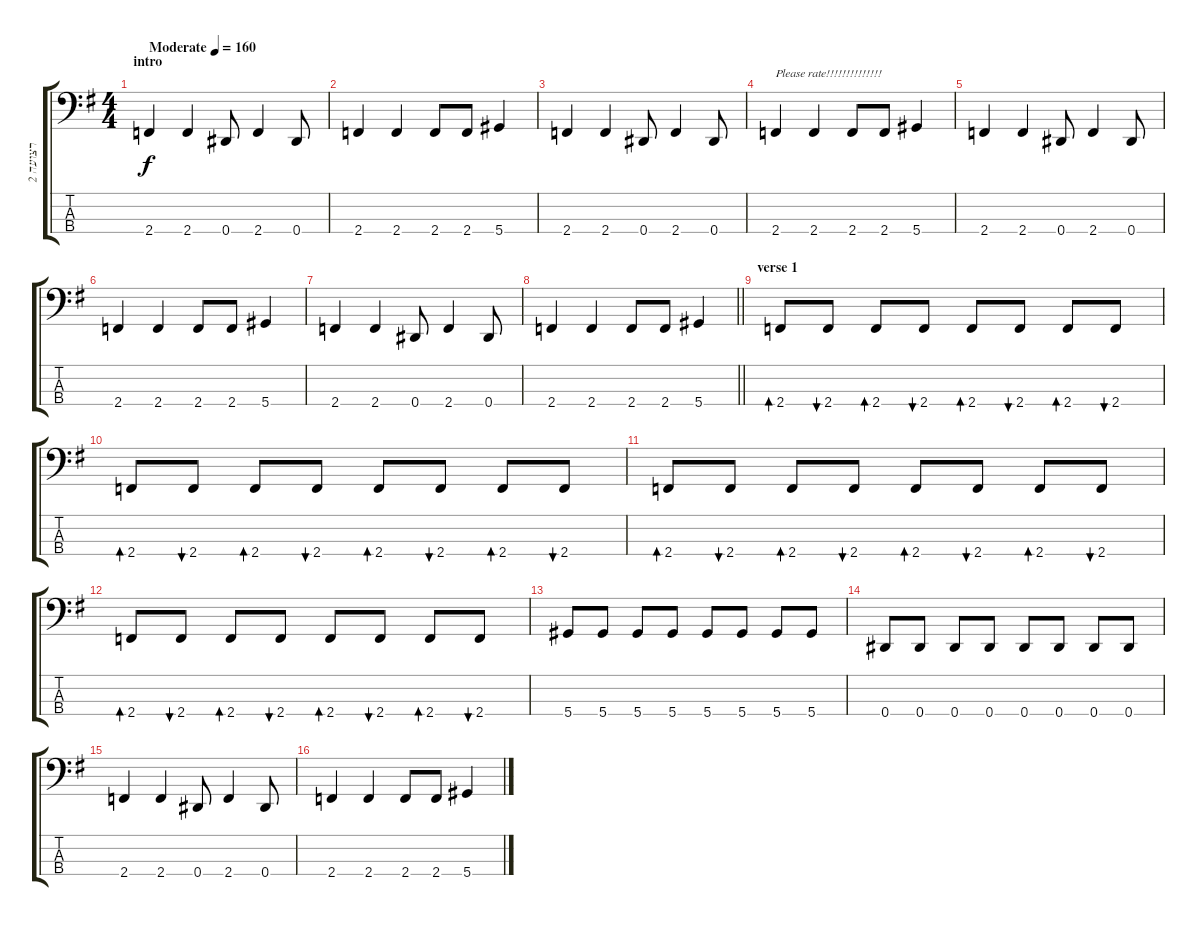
\track ("רצועה 2" "רצועה 2") {instrument electricbassfinger}
\staff {score tabs}
\tuning (Gb2 Db2 Ab1 Eb1) {hide}
\ts (4 4)
\section ("" "intro")
\tempo (160 "Moderate")
\clef f4
\ks eminor
2.4.4{txt "" dy f instrument electricbassfinger} 2.4.4 0.4.8 2.4.4 0.4.8 |
2.4.4{txt ""} 2.4.4 2.4.8 2.4.8 5.4.4 |
2.4.4 2.4.4 0.4.8 2.4.4 0.4.8 |
2.4.4{txt "Please rate!!!!!!!!!!!!!!"} 2.4.4 2.4.8 2.4.8 5.4.4 |
2.4.4 2.4.4 0.4.8 2.4.4 0.4.8 |
2.4.4 2.4.4 2.4.8 2.4.8 5.4.4 |
2.4.4 2.4.4 0.4.8 2.4.4 0.4.8 |
\barLineRight lightlight
2.4.4 2.4.4 2.4.8 2.4.8 5.4.4 |
\section ("" "verse 1")
2.4.8{bd 480} 2.4.8{bu 480} 2.4.8{bd 480} 2.4.8{bu 480} 2.4.8{bd 480} 2.4.8{bu 480} 2.4.8{bd 480} 2.4.8{bu 480} |
2.4.8{bd 480} 2.4.8{bu 480} 2.4.8{bd 480} 2.4.8{bu 480} 2.4.8{bd 480} 2.4.8{bu 480} 2.4.8{bd 480} 2.4.8{bu 480} |
2.4.8{bd 480} 2.4.8{bu 480} 2.4.8{bd 480} 2.4.8{bu 480} 2.4.8{bd 480} 2.4.8{bu 480} 2.4.8{bd 480} 2.4.8{bu 480} |
2.4.8{bd 480} 2.4.8{bu 480} 2.4.8{bd 480} 2.4.8{bu 480} 2.4.8{bd 480} 2.4.8{bu 480} 2.4.8{bd 480} 2.4.8{bu 480} |
5.4.8 5.4.8 5.4.8 5.4.8 5.4.8 5.4.8 5.4.8 5.4.8 |
0.4.8 0.4.8 0.4.8 0.4.8 0.4.8 0.4.8 0.4.8 0.4.8 |
2.4.4 2.4.4 0.4.8 2.4.4 0.4.8 |
2.4.4 2.4.4 2.4.8 2.4.8 5.4.4
